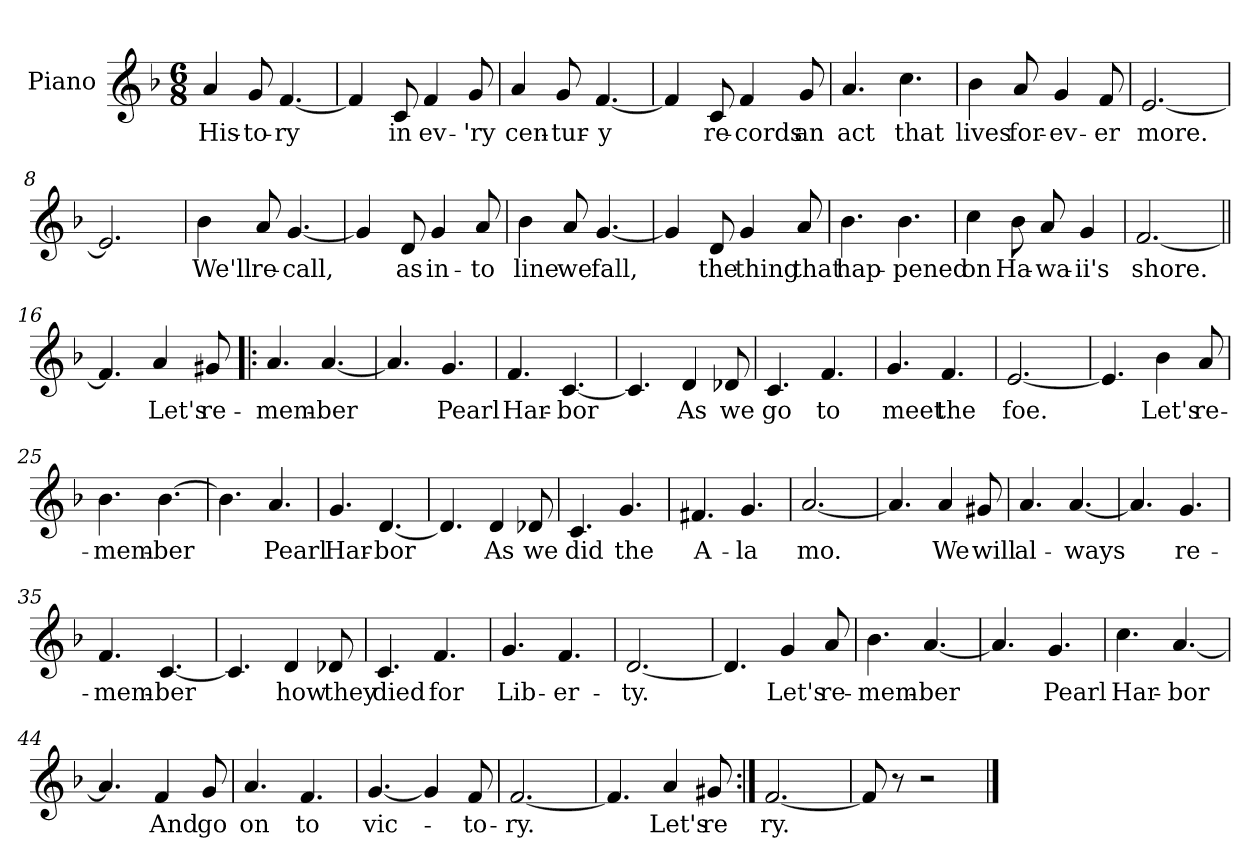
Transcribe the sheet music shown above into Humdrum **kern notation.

**kern	**text
*part1	*part1
*staff1	*staff1
*I"Piano	*
*I'Pno.	*
*clefG2	*
*k[b-]	*
*F:	*
*M6/8	*
=1	=1
4a/	His-
8g/	-to-
[4.f/	-ry
=2	=2
4f/]	.
8c/	in
4f/	ev-
8g/	-'ry
=3	=3
4a/	cen-
8g/	-tur-
[4.f/	-y
=4	=4
4f/]	.
8c/	re-
4f/	-cords
8g/	an
=5	=5
4.a/	act
4.cc\	that
!!LO:LB:g=z
=6	=6
4b-\	lives
8a/	for-
4g/	-ev-
8f/	-er
=7	=7
[2.e/	more.
=8	=8
2.e/]	.
=9	=9
4b-\	We'll
8a/	re-
[4.g/	-call,
=10	=10
4g/]	.
8d/	as
4g/	in-
8a/	-to
=11	=11
4b-\	line
8a/	we
[4.g/	fall,
!!LO:LB:g=z
=12	=12
4g/]	.
8d/	the
4g/	thing
8a/	that
=13	=13
4.b-\	hap-
4.b-\	-pened
=14	=14
4cc\	on
8b-\	Ha-
8a/	-wa-
4g/	-ii's
=15	=15
[2.f/	shore.
=16||	=16||
4.f/]	.
4a/	Let's
8g#X/	re-
!!LO:LB:g=z
=17!|:	=17!|:
4.a/	-mem-
[4.a/	-ber
=18	=18
4.a/]	.
4.g/	Pearl
=19	=19
4.f/	Har-
[4.c/	-bor
=20	=20
4.c/]	.
4d/	As
8d-X/	we
=21	=21
4.c/	go
4.f/	to
=22	=22
4.g/	meet
4.f/	the
=23	=23
[2.e/	foe.
!!LO:LB:g=z
=24	=24
4.e/]	.
4b-\	Let's
8a/	re-
=25	=25
4.b-\	-mem-
[4.b-\	-ber
=26	=26
4.b-\]	.
4.a/	Pearl
=27	=27
4.g/	Har-
[4.d/	-bor
=28	=28
4.d/]	.
4d/	As
8d-X/	we
=29	=29
4.c/	did
4.g/	the
!!LO:LB:g=z
=30	=30
4.f#X/	A-
4.g/	-la
=31	=31
[2.a/	mo.
=32	=32
4.a/]	.
4a/	We
8g#X/	will
=33	=33
4.a/	al-
[4.a/	-ways
=34	=34
4.a/]	.
4.g/	re-
=35	=35
4.f/	-mem-
[4.c/	-ber
=36	=36
4.c/]	.
4d/	how
8d-X/	they
!!LO:LB:g=z
=37	=37
4.c/	died
4.f/	for
=38	=38
4.g/	Lib-
4.f/	-er-
=39	=39
[2.d/	-ty.
=40	=40
4.d/]	.
4g/	Let's
8a/	re-
=41	=41
4.b-\	-mem-
[4.a/	-ber
=42	=42
4.a/]	.
4.g/	Pearl
=43	=43
4.cc\	Har-
[4.a/	-bor
!!LO:LB:g=z
=44	=44
4.a/]	.
4f/	And
8g/	go
=45	=45
4.a/	on
4.f/	to
=46	=46
[4.g/	vic-
4g/]	.
8f/	-to-
=47	=47
[2.f/	-ry.
=48	=48
4.f/]	.
4a/	Let's
8g#X/	re
=49:|!	=49:|!
[2.f/	ry.
=50	=50
8f/]	.
8r	.
2r	.
==	==
*-	*-
